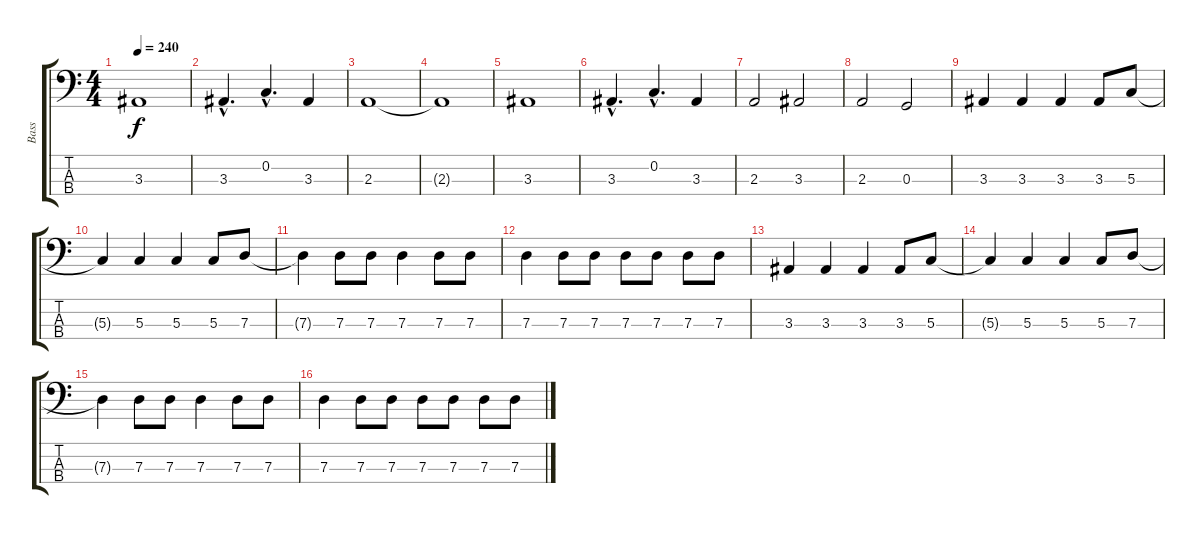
\track ("Bass" "Bass") {instrument electricbasspick}
\staff {score tabs}
\tuning (F2 C2 G1 D1) {hide}
\ts (4 4)
\tempo 240
\clef f4
\ks c
3.3.1{dy f} |
3.3{hac}.4{d} 0.2{hac}.4{d} 3.3.4 |
2.3.1 |
2.3{t}.1 |
3.3.1 |
3.3{hac}.4{d} 0.2{hac}.4{d} 3.3.4 |
2.3.2 3.3.2 |
2.3.2 0.3.2 |
3.3.4 3.3.4 3.3.4 3.3.8 5.3.8 |
5.3{t}.4 5.3.4 5.3.4 5.3.8 7.3.8 |
7.3{t}.4 7.3.8 7.3.8 7.3.4 7.3.8 7.3.8 |
7.3.4 7.3.8 7.3.8 7.3.8 7.3.8 7.3.8 7.3.8 |
3.3.4 3.3.4 3.3.4 3.3.8 5.3.8 |
5.3{t}.4 5.3.4 5.3.4 5.3.8 7.3.8 |
7.3{t}.4 7.3.8 7.3.8 7.3.4 7.3.8 7.3.8 |
7.3.4 7.3.8 7.3.8 7.3.8 7.3.8 7.3.8 7.3.8
